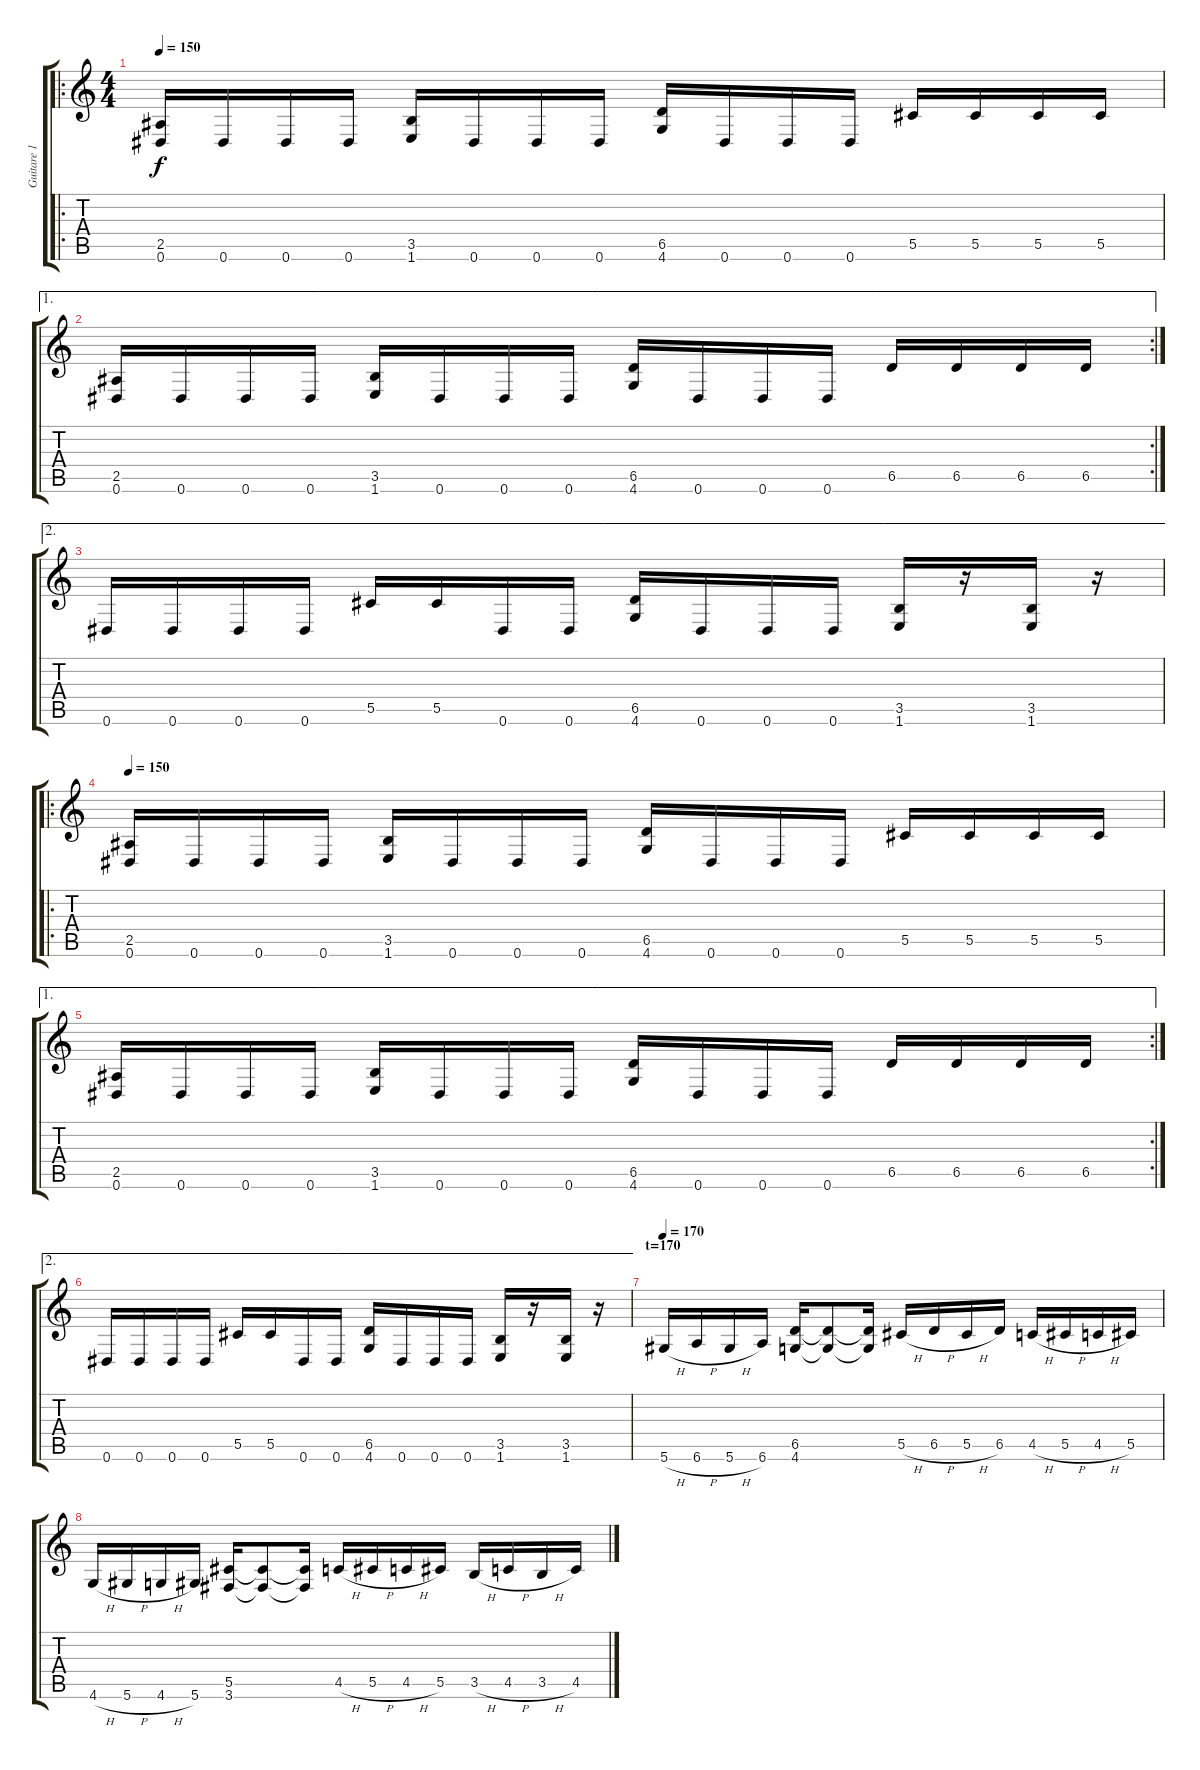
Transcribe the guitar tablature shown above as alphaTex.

\track ("Guitare 1" "Guitare 1") {instrument distortionguitar}
\staff {score tabs}
\tuning (Eb4 Bb3 Gb3 Db3 Ab2 Eb2) {hide}
\ro
\ts (4 4)
\tempo 150
\clef g2
\ks c
(2.5 0.6).16{dy f} 0.6.16 0.6.16 0.6.16 (3.5 1.6).16 0.6.16 0.6.16 0.6.16 (6.5 4.6).16 0.6.16 0.6.16 0.6.16 5.5.16 5.5.16 5.5.16 5.5.16 |
\ae 1
\rc 2
(2.5 0.6).16 0.6.16 0.6.16 0.6.16 (3.5 1.6).16 0.6.16 0.6.16 0.6.16 (6.5 4.6).16 0.6.16 0.6.16 0.6.16 6.5.16 6.5.16 6.5.16 6.5.16 |
\ae 2
0.6.16 0.6.16 0.6.16 0.6.16 5.5.16 5.5.16 0.6.16 0.6.16 (6.5 4.6).16 0.6.16 0.6.16 0.6.16 (3.5 1.6).16 r.16 (3.5 1.6).16 r.16 |
\ro
\tempo 150
(2.5 0.6).16 0.6.16 0.6.16 0.6.16 (3.5 1.6).16 0.6.16 0.6.16 0.6.16 (6.5 4.6).16 0.6.16 0.6.16 0.6.16 5.5.16 5.5.16 5.5.16 5.5.16 |
\ae 1
\rc 2
(2.5 0.6).16 0.6.16 0.6.16 0.6.16 (3.5 1.6).16 0.6.16 0.6.16 0.6.16 (6.5 4.6).16 0.6.16 0.6.16 0.6.16 6.5.16 6.5.16 6.5.16 6.5.16 |
\ae 2
0.6.16 0.6.16 0.6.16 0.6.16 5.5.16 5.5.16 0.6.16 0.6.16 (6.5 4.6).16 0.6.16 0.6.16 0.6.16 (3.5 1.6).16 r.16 (3.5 1.6).16 r.16 |
\section ("" "t=170")
\tempo 170
5.6{h}.16 6.6{h}.16 5.6{h}.16 6.6.16 (6.5 4.6).16 (6.5{t} 4.6{t}).8 (6.5{t} 4.6{t}).16 5.5{h}.16 6.5{h}.16 5.5{h}.16 6.5.16 4.5{h}.16 5.5{h}.16 4.5{h}.16 5.5.16 |
4.6{h}.16 5.6{h}.16 4.6{h}.16 5.6.16 (5.5 3.6).16 (5.5{t} 3.6{t}).8 (5.5{t} 3.6{t}).16 4.5{h}.16 5.5{h}.16 4.5{h}.16 5.5.16 3.5{h}.16 4.5{h}.16 3.5{h}.16 4.5.16
